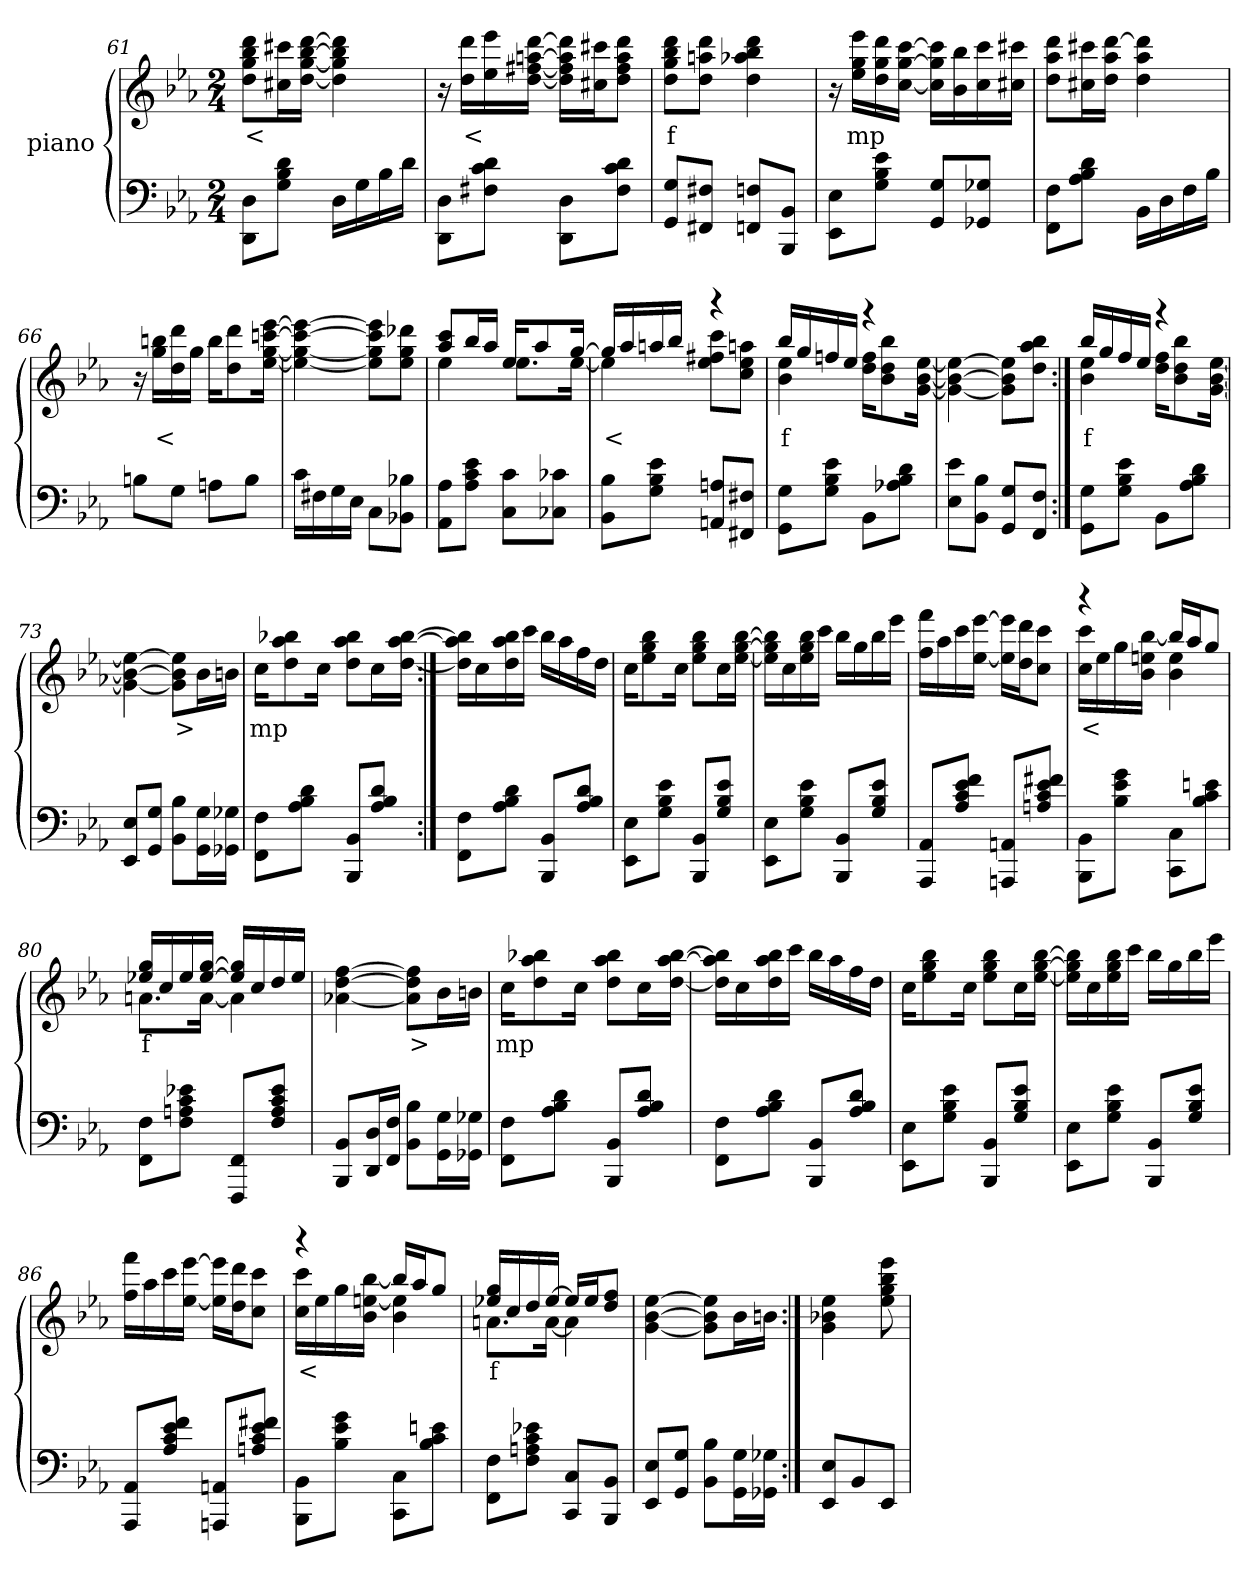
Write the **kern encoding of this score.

**kern	**kern	**text
*part2	*part1	*part1
*staff2	*staff1	*staff1
*I"piano	*I"piano	*
*clefF4	*clefG2	*
*k[b-e-a-]	*k[b-e-a-]	*
*M2/4	*M2/4	*
=61	=61	=61
8D 8DDL	8ddd 8bb- 8gg 8ddL	<
8d 8B- 8GJ	16ccc#X 16cc#XL	.
.	[16ddd [16bb- [16gg [16ddJJ	.
16DLL	4ddd] 4bb-] 4gg] 4dd]	.
16G	.	.
16B-	.	.
16dJJ	.	.
=62	=62	=62
8D 8DDL	16r	.
.	16ddd 16ddLL	<
8d 8c 8F#XJ	16eee- 16ee-	.
.	[16ddd [16aan [16ff#X [16ddJJ	.
8D 8DDL	16ddd] 16aa] 16ff#] 16dd]LL	.
.	16ccc#X 16cc#XJ	.
8d 8c 8F#J	8ddd 8aa 8ff# 8ddJ	.
=63	=63	=63
8G 8GGL	8ddd 8bb- 8gg 8ddL	f
8F#X 8FF#XJ	8ddd 8aan 8ddJ	.
8Fn 8FFnL	4ddd 4bb- 4aa-X 4dd	.
8BB- 8BBB-J	.	.
=64	=64	=64
8E- 8EE-L	16r	.
.	16eee- 16gg 16ee-LL	mp
8e- 8B- 8GJ	16ddd 16gg 16dd	.
.	[16ccc [16gg [16ccJJ	.
8G 8GGL	16ccc] 16gg] 16cc]LL	.
.	16bb- 16b-	.
8G-X 8GG-XJ	16ccc 16cc	.
.	16ccc#X 16cc#XJJ	.
=65	=65	=65
8F 8FFL	8ddd 8aa- 8ddL	.
8d 8B- 8A-J	16ccc#X 16cc#XL	.
.	[16ddd 16aa- 16ddJJ	.
16BB-LL	4ddd] 4aa- 4dd	.
16D	.	.
16F	.	.
16B-JJ	.	.
=66	=66	=66
8BnL	16r	.
.	16bbn 16ggLL	<
8GJ	16ddd 16dd	.
.	16ggJJ	.
8AnL	16bbKL	.
.	8ddd 8dd	.
8BJ	.	.
.	[16eee- [16cccn [16gg [16ee-Jk	.
=67	=67	=67
16cLL	4eee-_ 4ccc_ 4gg_ 4ee-_	.
16F#X	.	.
16G	.	.
16E-JJ	.	.
8CL	8eee-] 8ccc] 8gg] 8ee-]L	.
8B-X 8BB-XJ	8ddd-X 8gg 8ee-J	.
=68	=68	=68
*	*^	*
8A- 8AA-L	8ccc 8aa-L	4ee-	.
8e- 8c 8A-J	16bb-L	.	.
.	16aa-JJ	.	.
8c 8CL	16ee-KL	8.ee-L	.
.	8aa-	.	.
8c-X 8C-XJ	.	.	.
.	[16ggJk	[16ee-Jk	.
=69	=69	=69	=69
8B- 8BB-L	16ggLL]	4ee-]	<
.	16aa-	.	.
8e- 8B- 8GJ	16aan	.	.
.	16bb-JJ	.	.
8An 8AAnL	4r	8ccc 8ff#X 8ee-L	.
8F#X 8FF#XJ	.	8aan 8ee- 8ccJ	.
=70	=70	=70	=70
8G 8GGL	16bb-LL	4ee- 4b-	f
.	16gg	.	.
8e- 8B- 8GJ	16ffn	.	.
.	16ee-JJ	.	.
8BB-L	4r	16ff 16ddKL	.
.	.	8bb- 8dd 8b-	.
8d 8B- 8A-XJ	.	.	.
.	.	[16ee- [16b- [16gJk	.
*	*v	*v	*
=71	=71	=71
8e- 8E-L	4ee-_ 4b-_ 4g_	.
8B- 8BB-J	.	.
8G 8GGL	8ee-] 8b-] 8g]L	.
8F 8FFJ	8bb- 8aa- 8ddJ	.
=72:|!	=72:|!	=72:|!
*	*^	*
8G 8GGL	16bb-LL	4ee- 4b-	f
.	16gg	.	.
8e- 8B- 8GJ	16ff	.	.
.	16ee-JJ	.	.
8BB-L	4r	16ff 16ddKL	.
.	.	8bb- 8dd 8b-	.
8d 8B- 8A-J	.	.	.
.	.	[16ee- [16b- [16gJk	.
*	*v	*v	*
=73	=73	=73
8E- 8EE-L	4ee-_ 4b-_ 4g_	.
8G 8GGJ	.	.
8B- 8BB-L	8ee-] 8b-] 8g]L	>
16G 16GGL	16b-L	.
16G-X 16GG-XJJ	16bnJJ	.
=74	=74	=74
8F 8FFL	16ccKL	mp
.	8bb-X 8aa- 8dd	.
8d 8B- 8A-J	.	.
.	16ccJk	.
8BB- 8BBB-L	8bb- 8aa- 8ddL	.
8d 8B- 8A-J	16ccL	.
.	[16bb- [16aa- [16ddJJ	.
=75:|!	=75:|!	=75:|!
8F 8FFL	16bb-] 16aa-] 16dd]LL	.
.	16cc	.
8d 8B- 8A-J	16bb- 16aa- 16dd	.
.	16cccJJ	.
8BB- 8BBB-L	16bb-LL	.
.	16aa-	.
8d 8B- 8A-J	16ff	.
.	16ddJJ	.
=76	=76	=76
8E- 8EE-L	16ccKL	.
.	8bb- 8gg 8ee-	.
8e- 8B- 8GJ	.	.
.	16ccJk	.
8BB- 8BBB-L	8bb- 8gg 8ee-L	.
8e- 8B- 8GJ	16ccL	.
.	[16bb- [16gg [16ee-JJ	.
=77	=77	=77
8E- 8EE-L	16bb-] 16gg] 16ee-]LL	.
.	16cc	.
8e- 8B- 8GJ	16bb- 16gg 16ee-	.
.	16cccJJ	.
8BB- 8BBB-L	16bb-LL	.
.	16gg	.
8e- 8B- 8GJ	16bb-	.
.	16eee-JJ	.
=78	=78	=78
8AA- 8AAA-L	16fff 16ffLL	.
.	16aa-	.
8f 8e- 8c 8A-J	16ccc	.
.	[16eee- [16ee-JJ	.
8AAn 8AAAnL	16eee-] 16ee-]LL	.
.	16ddd 16ddJ	.
8f#X 8e- 8c 8AnJ	8ccc 8ccJ	.
=79	=79	=79
*	*^	*
8BB- 8BBB-L	4r	16ccc 16ccLL	<
.	.	16ee-	.
8g 8e- 8B-J	.	16gg	.
.	.	[16bb- 16een 16b-JJ	.
8C 8CCL	16bb-LL]	4ee 4b-	.
.	16aa-J	.	.
8en 8c 8B-J	8ggJ	.	.
=80	=80	=80	=80
8F 8FFL	16gg 16ee-XLL	8.anL	f
.	16cc	.	.
8e-X 8c 8An 8FJ	16ee-	.	.
.	[16gg [16ee-JJ	[16aJk	.
8FF 8FFFL	16gg] 16ee-]LL	4a]	.
.	16cc	.	.
8e- 8c 8A 8FJ	16dd	.	.
.	16ee-JJ	.	.
*	*v	*v	*
=81	=81	=81
8BB- 8BBB-L	[4ff [4dd [4a-X	.
16D 16DDL	.	.
16F 16FFJJ	.	.
8B- 8BB-L	8ff] 8dd] 8a-]L	>
16G 16GGL	16b-L	.
16G-X 16GG-XJJ	16bnJJ	.
=82	=82	=82
8F 8FFL	16ccKL	mp
.	8bb-X 8aa- 8dd	.
8d 8B- 8A-J	.	.
.	16ccJk	.
8BB- 8BBB-L	8bb- 8aa- 8ddL	.
8d 8B- 8A-J	16ccL	.
.	[16bb- [16aa- [16ddJJ	.
=83	=83	=83
8F 8FFL	16bb-] 16aa-] 16dd]LL	.
.	16cc	.
8d 8B- 8A-J	16bb- 16aa- 16dd	.
.	16cccJJ	.
8BB- 8BBB-L	16bb-LL	.
.	16aa-	.
8d 8B- 8A-J	16ff	.
.	16ddJJ	.
=84	=84	=84
8E- 8EE-L	16ccKL	.
.	8bb- 8gg 8ee-	.
8e- 8B- 8GJ	.	.
.	16ccJk	.
8BB- 8BBB-L	8bb- 8gg 8ee-L	.
8e- 8B- 8GJ	16ccL	.
.	[16bb- [16gg [16ee-JJ	.
=85	=85	=85
8E- 8EE-L	16bb-] 16gg] 16ee-]LL	.
.	16cc	.
8e- 8B- 8GJ	16bb- 16gg 16ee-	.
.	16cccJJ	.
8BB- 8BBB-L	16bb-LL	.
.	16gg	.
8e- 8B- 8GJ	16bb-	.
.	16eee-JJ	.
=86	=86	=86
8AA- 8AAA-L	16fff 16ffLL	.
.	16aa-	.
8f 8e- 8c 8A-J	16ccc	.
.	[16eee- [16ee-JJ	.
8AAn 8AAAnL	16eee-] 16ee-]LL	.
.	16ddd 16ddJ	.
8f#X 8e- 8c 8AnJ	8ccc 8ccJ	.
=87	=87	=87
*	*^	*
8BB- 8BBB-L	4r	16ccc 16ccLL	<
.	.	16ee-	.
8g 8e- 8B-J	.	16gg	.
.	.	[16bb- [16een 16b-JJ	.
8C 8CCL	16bb-LL]	4ee] 4b-	.
.	16aa-J	.	.
8en 8c 8B-J	8ggJ	.	.
=88	=88	=88	=88
8F 8FFL	16gg 16ee-XLL	8.anL	f
.	16cc	.	.
8e-X 8c 8An 8FJ	16dd	.	.
.	[16ee-JJ	[16aJk	.
8C 8CCL	16ee-LL]	4a]	.
.	16ee-J	.	.
8BB- 8BBB-J	8ff 8ddJ	.	.
*	*v	*v	*
=89	=89	=89
8E- 8EE-L	[4ee- [4b- [4g	.
8G 8GGJ	.	.
8B- 8BB-L	8ee-] 8b-] 8g]L	.
16G 16GGL	16b-L	.
16G-X 16GG-XJJ	16bnJJ	.
=90:|!	=90:|!	=90:|!
8E- 8EE-L	4ee- 4b-X 4g	.
8BB-	.	.
8EE-J	8eee- 8bb- 8gg 8ee-	.
=	=	=
*-	*-	*-
